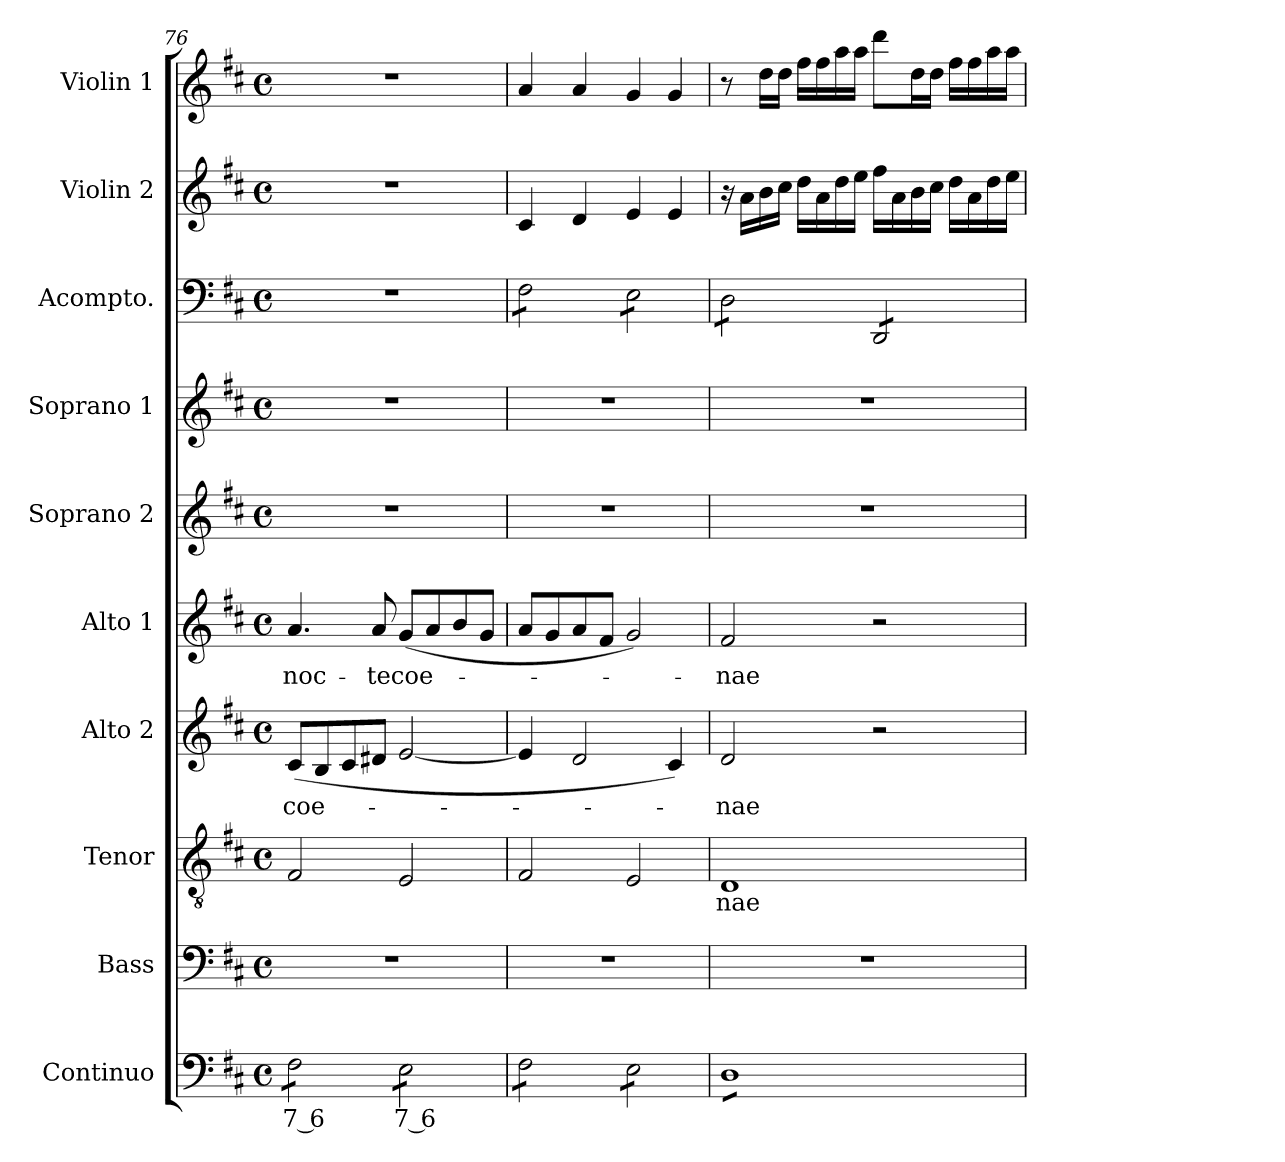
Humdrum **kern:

**kern	**text	**kern	**kern	**text	**kern	**text	**kern	**text	**kern	**kern	**kern	**kern	**kern
*part10	*part10	*part9	*part8	*part8	*part7	*part7	*part6	*part6	*part5	*part4	*part3	*part2	*part1
*staff10	*staff10	*staff9	*staff8	*staff8	*staff7	*staff7	*staff6	*staff6	*staff5	*staff4	*staff3	*staff2	*staff1
*I"Continuo	*	*I"Bass	*I"Tenor	*	*I"Alto 2	*	*I"Alto 1	*	*I"Soprano 2	*I"Soprano 1	*I"Acompto.	*I"Violin 2	*I"Violin 1
*I'Cont.	*	*I'B.	*I'T.	*	*I'A2.	*	*I'A1.	*	*I'S2.	*I'S1.	*I'Ac.	*I'Vln. 2	*I'Vln. 1
*clefF4	*	*clefF4	*clefGv2	*	*clefG2	*	*clefG2	*	*clefG2	*clefG2	*clefF4	*clefG2	*clefG2
*	*	*	*ITrd7c12	*	*	*	*	*	*	*	*	*	*
*k[f#c#]	*	*k[f#c#]	*k[f#c#]	*	*k[f#c#]	*	*k[f#c#]	*	*k[f#c#]	*k[f#c#]	*k[f#c#]	*k[f#c#]	*k[f#c#]
*D:	*	*D:	*D:	*	*D:	*	*D:	*	*D:	*D:	*D:	*D:	*D:
*M4/4	*	*M4/4	*M4/4	*	*M4/4	*	*M4/4	*	*M4/4	*M4/4	*M4/4	*M4/4	*M4/4
*met(c)	*	*met(c)	*met(c)	*	*met(c)	*	*met(c)	*	*met(c)	*met(c)	*met(c)	*met(c)	*met(c)
=76	=76	=76	=76	=76	=76	=76	=76	=76	=76	=76	=76	=76	=76
!	!LO:LY:b:color=#000000	!	!	!	!	!	!	!	!	!	!	!	!
!	!	!	!	!	!	!LO:LY:b:color=#000000	!	!	!	!	!	!	!
!	!	!	!	!	!	!	!	!LO:LY:b:color=#000000	!	!	!	!	!
*tremolo	*	*	*	*	*	*	*	*	*	*	*	*	*
8F#i\L	7 6	1r	2FF#i/	.	(8c#i/L	coe-	4.ai/	noc-	1r	1r	1r	1r	1r
8F#i\	.	.	.	.	8Bi/	.	.	.	.	.	.	.	.
8F#i\	.	.	.	.	8c#i/	.	.	.	.	.	.	.	.
!	!	!	!	!	!	!	!	!LO:LY:b:color=#000000	!	!	!	!	!
8F#i\J	.	.	.	.	8d#Xi/J	.	8ai/	-te	.	.	.	.	.
!	!LO:LY:b:color=#000000	!	!	!	!	!	!	!	!	!	!	!	!
!	!	!	!	!	!	!	!	!LO:LY:b:color=#000000	!	!	!	!	!
8Ei\L	7 6	.	2EEi/	.	[<2ei/	.	(8gi/L	coe-	.	.	.	.	.
8Ei\	.	.	.	.	.	.	8ai/	.	.	.	.	.	.
8Ei\	.	.	.	.	.	.	8bi/	.	.	.	.	.	.
8Ei\J	.	.	.	.	.	.	8gi/J	.	.	.	.	.	.
=77	=77	=77	=77	=77	=77	=77	=77	=77	=77	=77	=77	=77	=77
*	*	*	*	*	*	*	*	*	*	*	*tremolo	*	*
8F#i\L	.	1r	2FF#i/	.	4ei/]	.	8ai/L	.	1r	1r	8F#i\L	4c#i/	4ai/
8F#i\	.	.	.	.	.	.	8gi/	.	.	.	8F#i\	.	.
8F#i\	.	.	.	.	2di/	.	8ai/	.	.	.	8F#i\	4di/	4ai/
8F#i\J	.	.	.	.	.	.	8f#i/J	.	.	.	8F#i\J	.	.
8Ei\L	.	.	2EEi/	.	.	.	2gi/)	.	.	.	8Ei\L	4ei/	4gi/
8Ei\	.	.	.	.	.	.	.	.	.	.	8Ei\	.	.
8Ei\	.	.	.	.	4c#i/)	.	.	.	.	.	8Ei\	4ei/	4gi/
8Ei\J	.	.	.	.	.	.	.	.	.	.	8Ei\J	.	.
!!LO:LB:g=z
=78	=78	=78	=78	=78	=78	=78	=78	=78	=78	=78	=78	=78	=78
!	!	!	!	!LO:LY:b:color=#000000	!	!	!	!	!	!	!	!	!
!	!	!	!	!	!	!LO:LY:b:color=#000000	!	!	!	!	!	!	!
!	!	!	!	!	!	!	!	!LO:LY:b:color=#000000	!	!	!	!	!
8DiL	.	1r	1DDi	-nae	2di/	-nae	2f#i/	-nae	1r	1r	8Di\L	16r	8r
.	.	.	.	.	.	.	.	.	.	.	.	16ai\LL	.
8Di	.	.	.	.	.	.	.	.	.	.	8Di\	16bi\	16ddi\LL
.	.	.	.	.	.	.	.	.	.	.	.	16cc#i\JJ	16ddi\JJ
8Di	.	.	.	.	.	.	.	.	.	.	8Di\	16ddi\LL	16ff#i\LL
.	.	.	.	.	.	.	.	.	.	.	.	16ai\	16ff#i\
8Di	.	.	.	.	.	.	.	.	.	.	8Di\J	16ddi\	16aai\
.	.	.	.	.	.	.	.	.	.	.	.	16eei\JJ	16aai\JJ
8Di	.	.	.	.	2r	.	2r	.	.	.	8DDi/L	16ff#i\LL	8dddi\L
.	.	.	.	.	.	.	.	.	.	.	.	16ai\	.
8Di	.	.	.	.	.	.	.	.	.	.	8DDi/	16bi\	16ddi\L
.	.	.	.	.	.	.	.	.	.	.	.	16cc#i\JJ	16ddi\JJ
8Di	.	.	.	.	.	.	.	.	.	.	8DDi/	16ddi\LL	16ff#i\LL
.	.	.	.	.	.	.	.	.	.	.	.	16ai\	16ff#i\
8DiJ	.	.	.	.	.	.	.	.	.	.	8DDi/J	16ddi\	16aai\
*	*	*	*	*	*	*	*	*	*	*	*Xtremolo	*	*
*Xtremolo	*	*	*	*	*	*	*	*	*	*	*	*	*
.	.	.	.	.	.	.	.	.	.	.	.	16eei\JJ	16aai\JJ
=	=	=	=	=	=	=	=	=	=	=	=	=	=
*-	*-	*-	*-	*-	*-	*-	*-	*-	*-	*-	*-	*-	*-
